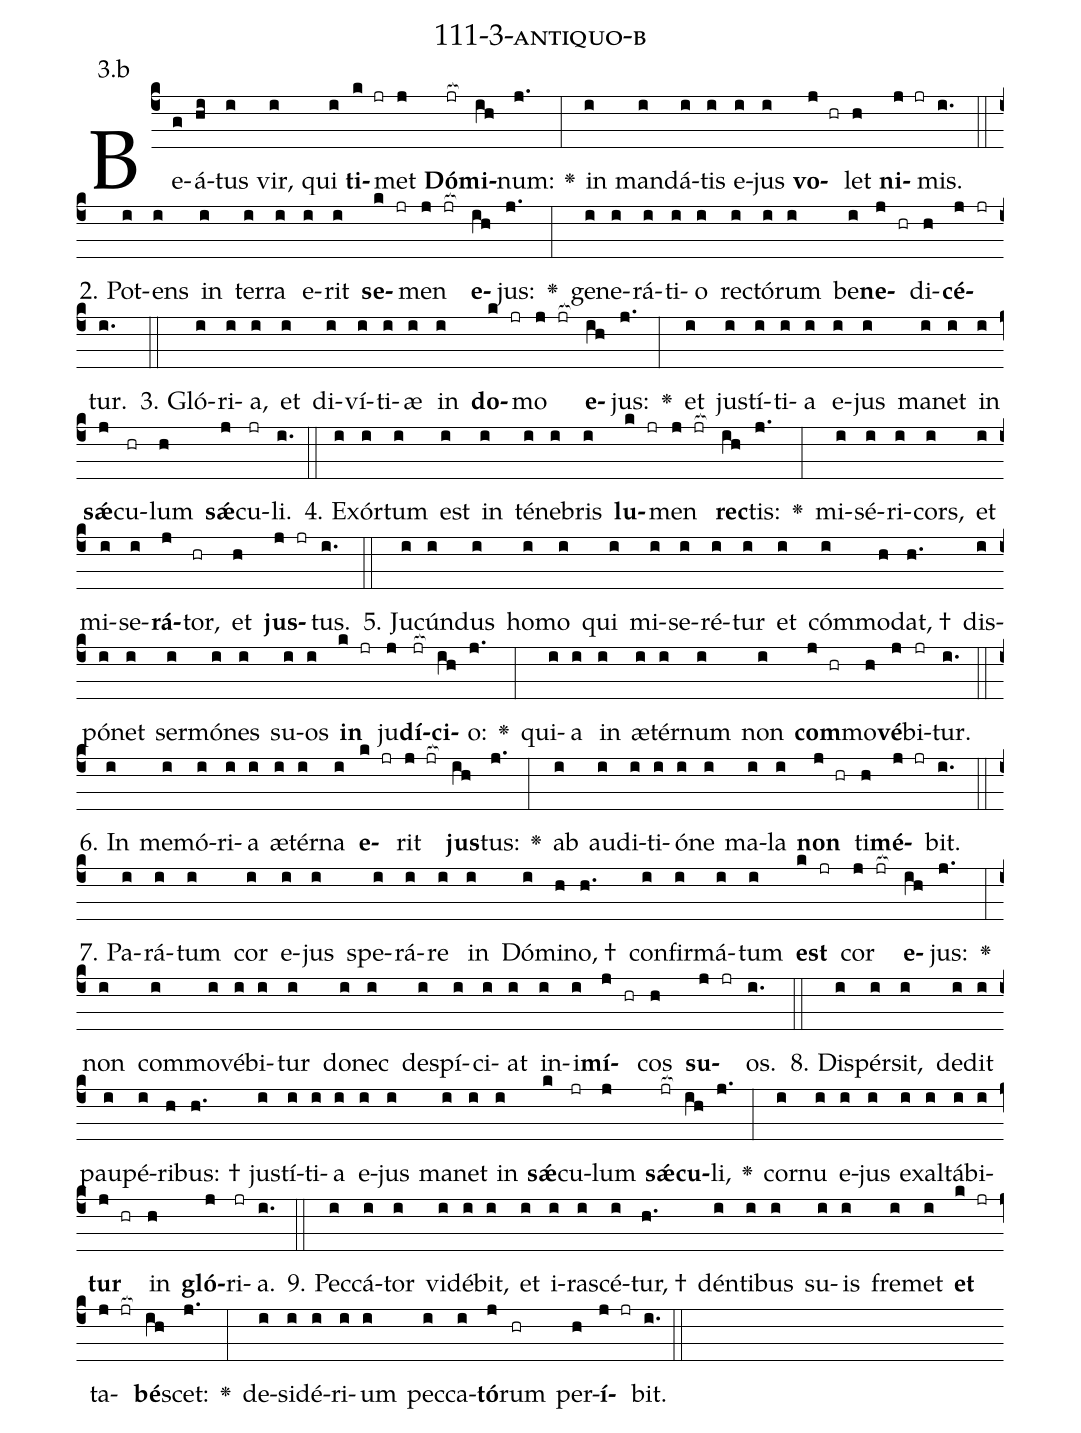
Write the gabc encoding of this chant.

name: 111-3-antiquo-b;
annotation: 3.b;
%%
(c4)Be(g)á(hi)tus(i) vir,(i) qui(i) <b>ti</b>(k jr)met(j) <b>Dó</b>(jr[ocb:1{])<b>mi</b>(ih[ocb:0}])num:(j.) <v>\greheightstar</v>(:) in(i) man(i)dá(i)tis(i) e(i)jus(i) <b>vo</b>(j hr)let(h) <b>ni</b>(j jr)mis.(i.) (::)
2. Pot(i)ens(i) in(i) ter(i)ra(i) e(i)rit(i) <b>se</b>(k jr)men(j jr[ocb:1{]) <b>e</b>(ih[ocb:0}])jus:(j.) <v>\greheightstar</v>(:) ge(i)ne(i)rá(i)ti(i)o(i) rec(i)tó(i)rum(i) be(i)<b>ne</b>(j hr)di(h)<b>cé</b>(j jr)tur.(i.) (::)
3. Gló(i)ri(i)a,(i) et(i) di(i)ví(i)ti(i)æ(i) in(i) <b>do</b>(k jr)mo(j jr[ocb:1{]) <b>e</b>(ih[ocb:0}])jus:(j.) <v>\greheightstar</v>(:) et(i) jus(i)tí(i)ti(i)a(i) e(i)jus(i) ma(i)net(i) in(i) <b>sǽ</b>(j)cu(hr)lum(h) <b>sǽ</b>(j)cu(jr)li.(i.) (::)
4. Ex(i)ór(i)tum(i) est(i) in(i) té(i)ne(i)bris(i) <b>lu</b>(k jr)men(j jr[ocb:1{]) <b>rec</b>(ih[ocb:0}])tis:(j.) <v>\greheightstar</v>(:) mi(i)sé(i)ri(i)cors,(i) et(i) mi(i)se(i)<b>rá</b>(j)tor,(hr) et(h) <b>jus</b>(j jr)tus.(i.) (::)
5. Ju(i)cún(i)dus(i) ho(i)mo(i) qui(i) mi(i)se(i)ré(i)tur(i) et(i) cóm(i)mo(h)dat, †(h.) dis(i)pó(i)net(i) ser(i)mó(i)nes(i) su(i)os(i) <b>in</b>(k jr) ju(j)<b>dí</b>(jr[ocb:1{])<b>ci</b>(ih[ocb:0}])o:(j.) <v>\greheightstar</v>(:) qui(i)a(i) in(i) æ(i)tér(i)num(i) non(i) <b>com</b>(j hr)mo(h)<b>vé</b>(j)bi(jr)tur.(i.) (::)
6. In(i) me(i)mó(i)ri(i)a(i) æ(i)tér(i)na(i) <b>e</b>(k jr)rit(j jr[ocb:1{]) <b>jus</b>(ih[ocb:0}])tus:(j.) <v>\greheightstar</v>(:) ab(i) au(i)di(i)ti(i)ó(i)ne(i) ma(i)la(i) <b>non</b>(j hr) ti(h)<b>mé</b>(j jr)bit.(i.) (::)
7. Pa(i)rá(i)tum(i) cor(i) e(i)jus(i) spe(i)rá(i)re(i) in(i) Dó(i)mi(h)no, †(h.) con(i)fir(i)má(i)tum(i) <b>est</b>(k jr) cor(j jr[ocb:1{]) <b>e</b>(ih[ocb:0}])jus:(j.) <v>\greheightstar</v>(:) non(i) com(i)mo(i)vé(i)bi(i)tur(i) do(i)nec(i) de(i)spí(i)ci(i)at(i) in(i)i(i)<b>mí</b>(j hr)cos(h) <b>su</b>(j jr)os.(i.) (::)
8. Di(i)spér(i)sit,(i) de(i)dit(i) pau(i)pé(i)ri(h)bus: †(h.) jus(i)tí(i)ti(i)a(i) e(i)jus(i) ma(i)net(i) in(i) <b>sǽ</b>(k)cu(jr)lum(j) <b>sǽ</b>(jr[ocb:1{])<b>cu</b>(ih[ocb:0}])li,(j.) <v>\greheightstar</v>(:) cor(i)nu(i) e(i)jus(i) ex(i)al(i)tá(i)bi(i)<b>tur</b>(j hr) in(h) <b>gló</b>(j)ri(jr)a.(i.) (::)
9. Pec(i)cá(i)tor(i) vi(i)dé(i)bit,(i) et(i) i(i)ra(i)scé(i)tur, †(h.) dén(i)ti(i)bus(i) su(i)is(i) fre(i)met(i) <b>et</b>(k jr) ta(j jr[ocb:1{])<b>bé</b>(ih[ocb:0}])scet:(j.) <v>\greheightstar</v>(:) de(i)si(i)dé(i)ri(i)um(i) pec(i)ca(i)<b>tó</b>(j)rum(hr) per(h)<b>í</b>(j jr)bit.(i.) (::)
